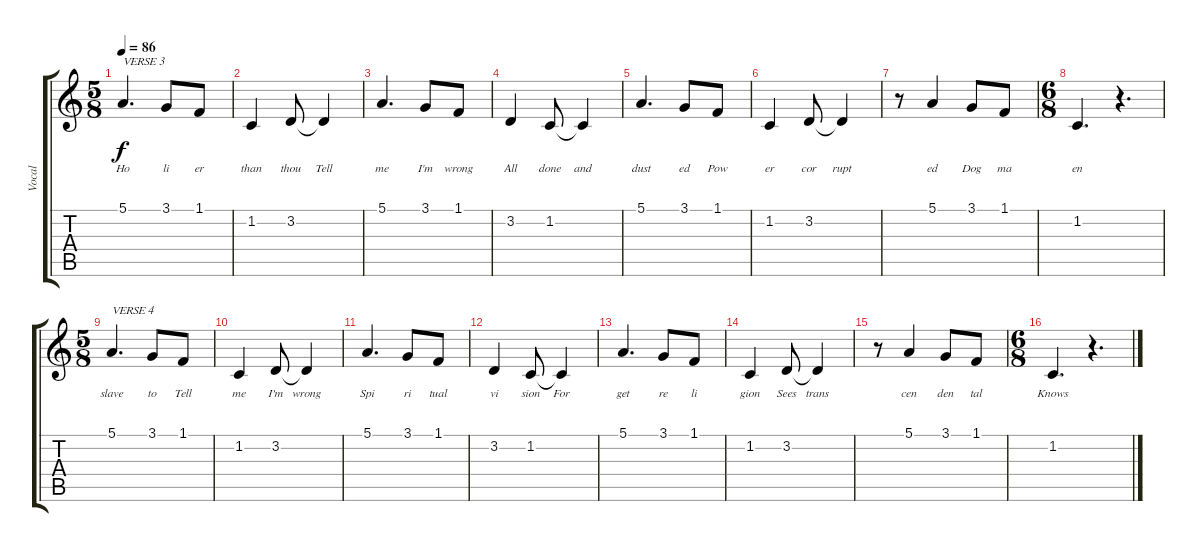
\track ("Vocal" "Vocal") {instrument acousticgrandpiano}
\staff {score tabs}
\tuning (E4 B3 G3 D3 A2 E2) {hide}
\ts (5 8)
\tempo 86
\clef g2
\ks c
5.1.4{d txt "VERSE 3" lyrics (0 "Ho") lyrics (1 "") lyrics (2 "") lyrics (3 "") lyrics (4 "") dy f} 3.1.8{lyrics (0 "li") lyrics (1 "") lyrics (2 "") lyrics (3 "") lyrics (4 "")} 1.1.8{lyrics (0 "er") lyrics (1 "") lyrics (2 "") lyrics (3 "") lyrics (4 "")} |
1.2.4{lyrics (0 "than") lyrics (1 "") lyrics (2 "") lyrics (3 "") lyrics (4 "")} 3.2.8{lyrics (0 "thou") lyrics (1 "") lyrics (2 "") lyrics (3 "") lyrics (4 "")} 3.2{t}.4{lyrics (0 "Tell") lyrics (1 "") lyrics (2 "") lyrics (3 "") lyrics (4 "")} |
5.1.4{d lyrics (0 "me") lyrics (1 "") lyrics (2 "") lyrics (3 "") lyrics (4 "")} 3.1.8{lyrics (0 "I'm") lyrics (1 "") lyrics (2 "") lyrics (3 "") lyrics (4 "")} 1.1.8{lyrics (0 "wrong") lyrics (1 "") lyrics (2 "") lyrics (3 "") lyrics (4 "")} |
3.2.4{lyrics (0 "All") lyrics (1 "") lyrics (2 "") lyrics (3 "") lyrics (4 "")} 1.2.8{lyrics (0 "done") lyrics (1 "") lyrics (2 "") lyrics (3 "") lyrics (4 "")} 1.2{t}.4{lyrics (0 "and") lyrics (1 "") lyrics (2 "") lyrics (3 "") lyrics (4 "")} |
5.1.4{d lyrics (0 "dust") lyrics (1 "") lyrics (2 "") lyrics (3 "") lyrics (4 "")} 3.1.8{lyrics (0 "ed") lyrics (1 "") lyrics (2 "") lyrics (3 "") lyrics (4 "")} 1.1.8{lyrics (0 "Pow") lyrics (1 "") lyrics (2 "") lyrics (3 "") lyrics (4 "")} |
1.2.4{lyrics (0 "er") lyrics (1 "") lyrics (2 "") lyrics (3 "") lyrics (4 "")} 3.2.8{lyrics (0 "cor") lyrics (1 "") lyrics (2 "") lyrics (3 "") lyrics (4 "")} 3.2{t}.4{lyrics (0 "rupt") lyrics (1 "") lyrics (2 "") lyrics (3 "") lyrics (4 "")} |
r.8 5.1.4{lyrics (0 "ed") lyrics (1 "") lyrics (2 "") lyrics (3 "") lyrics (4 "")} 3.1.8{lyrics (0 "Dog") lyrics (1 "") lyrics (2 "") lyrics (3 "") lyrics (4 "")} 1.1.8{lyrics (0 "ma") lyrics (1 "") lyrics (2 "") lyrics (3 "") lyrics (4 "")} |
\ts (6 8)
1.2.4{d lyrics (0 "en") lyrics (1 "") lyrics (2 "") lyrics (3 "") lyrics (4 "")} r.4{d} |
\ts (5 8)
5.1.4{d txt "VERSE 4" lyrics (0 "slave") lyrics (1 "") lyrics (2 "") lyrics (3 "") lyrics (4 "")} 3.1.8{lyrics (0 "to") lyrics (1 "") lyrics (2 "") lyrics (3 "") lyrics (4 "")} 1.1.8{lyrics (0 "Tell") lyrics (1 "") lyrics (2 "") lyrics (3 "") lyrics (4 "")} |
1.2.4{lyrics (0 "me") lyrics (1 "") lyrics (2 "") lyrics (3 "") lyrics (4 "")} 3.2.8{lyrics (0 "I'm") lyrics (1 "") lyrics (2 "") lyrics (3 "") lyrics (4 "")} 3.2{t}.4{lyrics (0 "wrong") lyrics (1 "") lyrics (2 "") lyrics (3 "") lyrics (4 "")} |
5.1.4{d lyrics (0 "Spi") lyrics (1 "") lyrics (2 "") lyrics (3 "") lyrics (4 "")} 3.1.8{lyrics (0 "ri") lyrics (1 "") lyrics (2 "") lyrics (3 "") lyrics (4 "")} 1.1.8{lyrics (0 "tual") lyrics (1 "") lyrics (2 "") lyrics (3 "") lyrics (4 "")} |
3.2.4{lyrics (0 "vi") lyrics (1 "") lyrics (2 "") lyrics (3 "") lyrics (4 "")} 1.2.8{lyrics (0 "sion") lyrics (1 "") lyrics (2 "") lyrics (3 "") lyrics (4 "")} 1.2{t}.4{lyrics (0 "For") lyrics (1 "") lyrics (2 "") lyrics (3 "") lyrics (4 "")} |
5.1.4{d lyrics (0 "get") lyrics (1 "") lyrics (2 "") lyrics (3 "") lyrics (4 "")} 3.1.8{lyrics (0 "re") lyrics (1 "") lyrics (2 "") lyrics (3 "") lyrics (4 "")} 1.1.8{lyrics (0 "li") lyrics (1 "") lyrics (2 "") lyrics (3 "") lyrics (4 "")} |
1.2.4{lyrics (0 "gion") lyrics (1 "") lyrics (2 "") lyrics (3 "") lyrics (4 "")} 3.2.8{lyrics (0 "Sees") lyrics (1 "") lyrics (2 "") lyrics (3 "") lyrics (4 "")} 3.2{t}.4{lyrics (0 "trans") lyrics (1 "") lyrics (2 "") lyrics (3 "") lyrics (4 "")} |
r.8 5.1.4{lyrics (0 "cen") lyrics (1 "") lyrics (2 "") lyrics (3 "") lyrics (4 "")} 3.1.8{lyrics (0 "den") lyrics (1 "") lyrics (2 "") lyrics (3 "") lyrics (4 "")} 1.1.8{lyrics (0 "tal") lyrics (1 "") lyrics (2 "") lyrics (3 "") lyrics (4 "")} |
\ts (6 8)
1.2.4{d lyrics (0 "Knows") lyrics (1 "") lyrics (2 "") lyrics (3 "") lyrics (4 "")} r.4{d}
